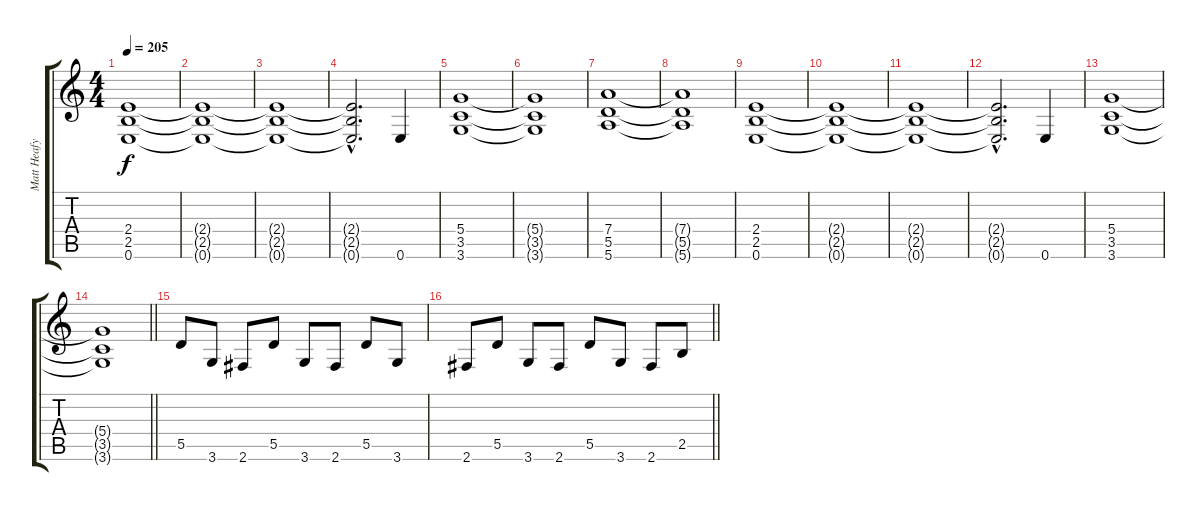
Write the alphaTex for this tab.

\track ("Matt Heafy" "Matt Heafy") {instrument distortionguitar}
\staff {score tabs}
\tuning (E4 B3 G3 D3 A2 E2) {hide}
\ts (4 4)
\tempo 205
\clef g2
\ks c
(2.4 2.5 0.6).1{dy f} |
(2.4{t} 2.5{t} 0.6{t}).1 |
(2.4{t} 2.5{t} 0.6{t}).1 |
(2.4{hac t} 2.5{hac t} 0.6{hac t}).2{d} 0.6.4 |
(5.4 3.5 3.6).1 |
(5.4{t} 3.5{t} 3.6{t}).1 |
(7.4 5.5 5.6).1 |
(7.4{t} 5.5{t} 5.6{t}).1 |
(2.4 2.5 0.6).1 |
(2.4{t} 2.5{t} 0.6{t}).1 |
(2.4{t} 2.5{t} 0.6{t}).1 |
(2.4{hac t} 2.5{hac t} 0.6{hac t}).2{d} 0.6.4 |
(5.4 3.5 3.6).1 |
\barLineRight lightlight
(5.4{t} 3.5{t} 3.6{t}).1 |
\section ("" "")
5.5.8 3.6.8 2.6.8 5.5.8 3.6.8 2.6.8 5.5.8 3.6.8 |
\barLineRight lightlight
2.6.8 5.5.8 3.6.8 2.6.8 5.5.8 3.6.8 2.6.8 2.5.8
